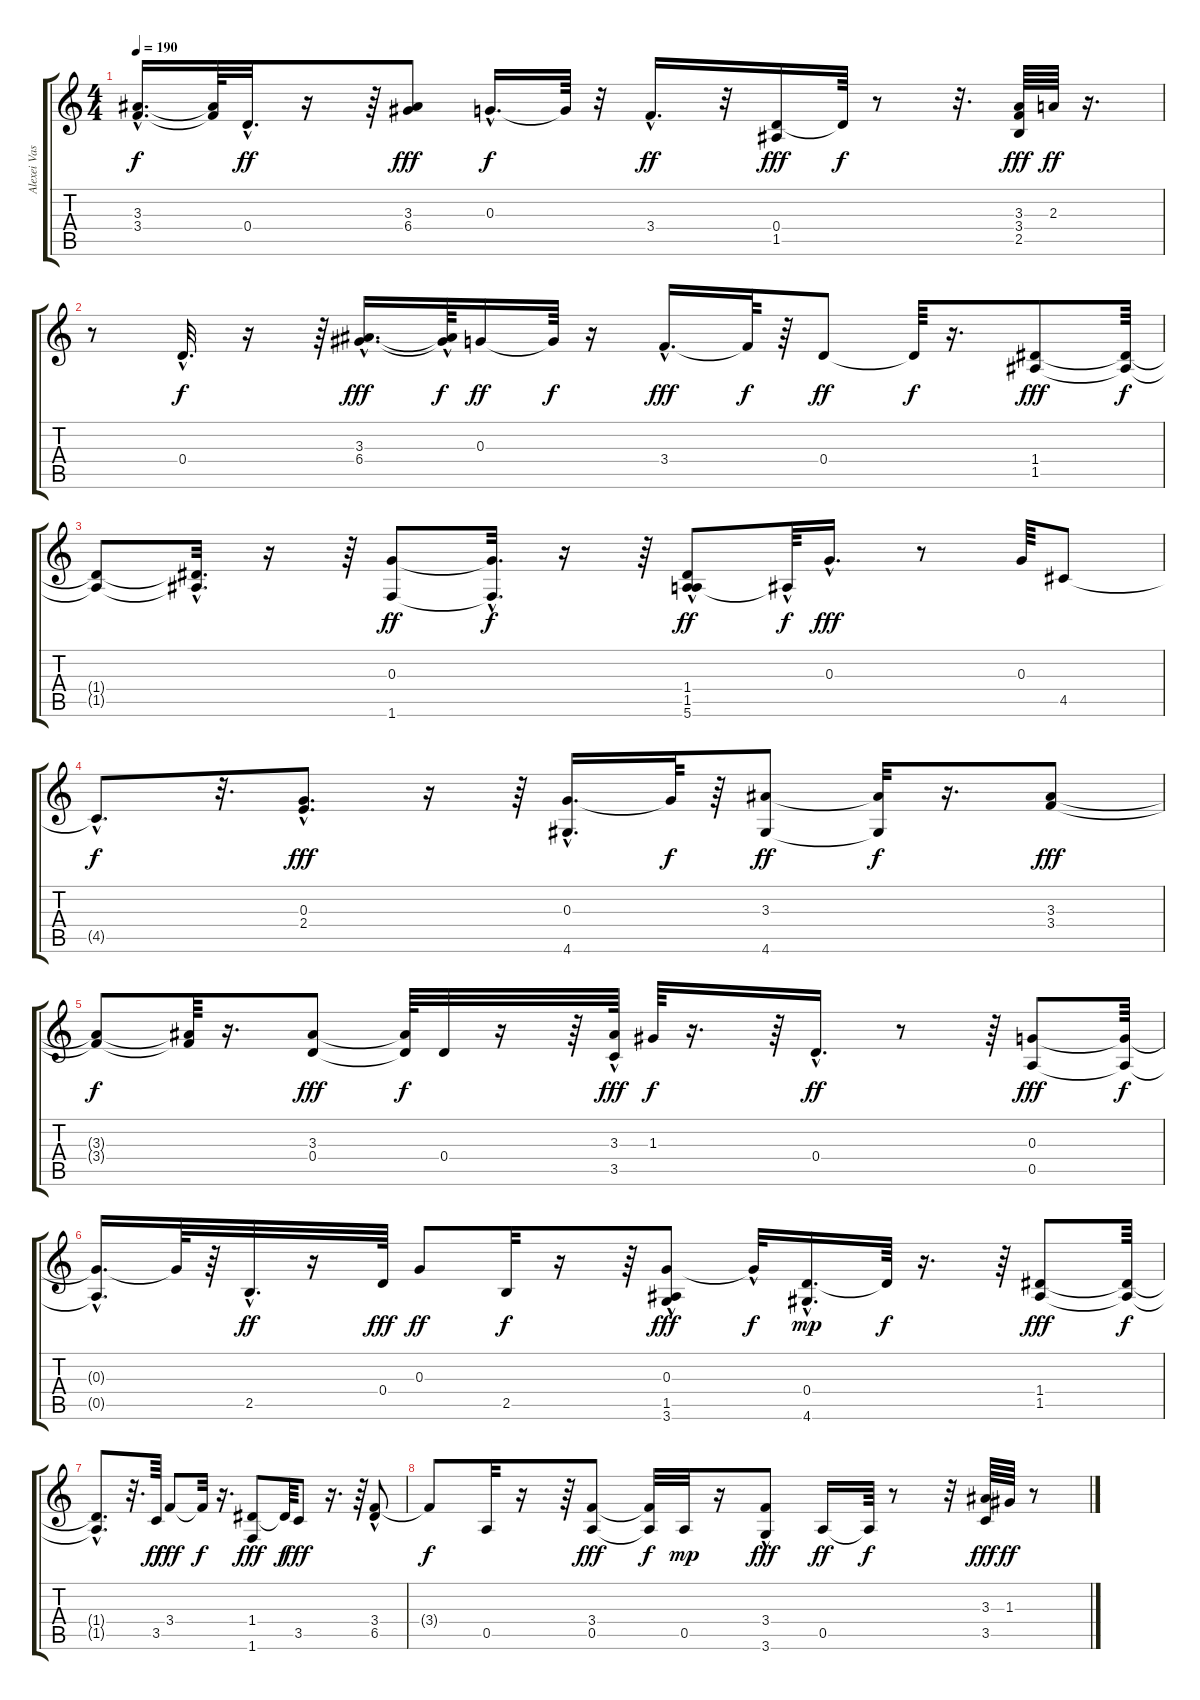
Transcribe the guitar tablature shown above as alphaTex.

\track ("Alexei Vasiliev" "Alexei Vas") {instrument acousticguitarsteel}
\staff {score tabs}
\tuning (E4 B3 G3 D3 A2 E2) {hide}
\ts (4 4)
\tempo 190
\clef g2
\ks c
(3.3{hac t} 3.4{hac t}).16{d dy f} (3.3{t} 3.4{t}).64 0.4{hac}.32{d dy ff} r.16 r.64 (3.3 6.4).8{dy fff} 0.3{hac}.16{d dy f} 0.3{t}.64 r.32 3.4{hac}.16{d dy ff} r.32 (0.4 1.5).16{dy fff} 0.4{t}.64{dy f} r.8 r.32{d} (3.3 3.4 2.5).64{dy fff} 2.3.64{dy ff} r.16{d} |
r.8 0.4{hac}.32{d dy f} r.16 r.64 (3.3{hac} 6.4{hac}).16{d dy fff} (3.3{hac t} 6.4{t}).64{dy f} 0.3.16{dy ff} 0.3{t}.64{dy f} r.16 3.4{hac}.16{d dy fff} 3.4{t}.64{dy f} r.64 0.4.8{dy ff} 0.4{t}.64{dy f} r.16{d} (1.4 1.5).8{dy fff} (1.4{t} 1.5{t}).64{dy f} |
(1.4{t} 1.5{t}).8 (1.4{hac t} 1.5{hac t}).32{d} r.16 r.64 (0.3 1.6).8{dy ff} (0.3{hac t} 1.6{hac t}).32{d dy f} r.16 r.64 (1.4{hac} 1.5 5.6).8{dy ff} 1.5{hac t}.64{dy f} 0.3{hac}.16{d dy fff} r.8 0.3.64 4.5.8 |
4.5{hac t}.8{d dy f} r.32{d} (0.3{hac} 2.4{hac}).8{d dy fff} r.16 r.64 (0.3{hac} 4.6).16{d} 0.3{t}.64{dy f} r.64 (3.3 4.6).8{dy ff} (3.3{t} 4.6{t}).32{dy f} r.16{d} (3.3 3.4).8{dy fff} |
(3.3{t} 3.4{t}).8{dy f} (3.3{t} 3.4{t}).64 r.16{d} (3.3 0.4).8{dy fff} (3.3{t} 0.4{t}).64{dy f} 0.4.32 r.16 r.64 (3.3{hac} 3.5).64{dy fff} 1.3.64{dy f} r.16{d} r.64 0.4{hac}.16{d dy ff} r.8 r.64 (0.3 0.5).8{dy fff} (0.3{t} 0.5{t}).64{dy f} |
(0.3{hac t} 0.5{hac t}).16{d} 0.3{t}.64 r.64 2.5{hac}.32{d dy ff} r.16 0.4.64{dy fff} 0.3.8{dy ff} 2.5.32{dy f} r.16 r.64 (0.3 1.5{hac} 3.6{hac}).8{dy fff} 0.3{hac t}.32{dy f} (0.4{hac} 4.6).16{d dy mp} 0.4{t}.64{dy f} r.16{d} r.64 (1.4 1.5).8{dy fff} (1.4{t} 1.5{t}).64{dy f} |
(1.4{hac t} 1.5{hac t}).8{d} r.32{d} 3.5.64{dy ff} 3.4.8{dy fff} 3.4{t}.32{dy f} r.16{d} (1.4 1.6).8{dy fff} 1.4{t}.64{dy f} 3.5.8{dy fff} r.16{d} r.64 (3.4 6.5{hac}).8 |
3.4{t}.8{dy f} 0.5.32 r.16 r.64 (3.4 0.5).8{dy fff} (3.4{t} 0.5{t}).32{dy f} 0.5.32{dy mp} r.16 (3.4{hac} 3.6).8{dy fff} 0.5.16{dy ff} 0.5{t}.64{dy f} r.8 r.32 (3.3 3.5).64{dy fff} 1.3.64{dy ff} r.8
